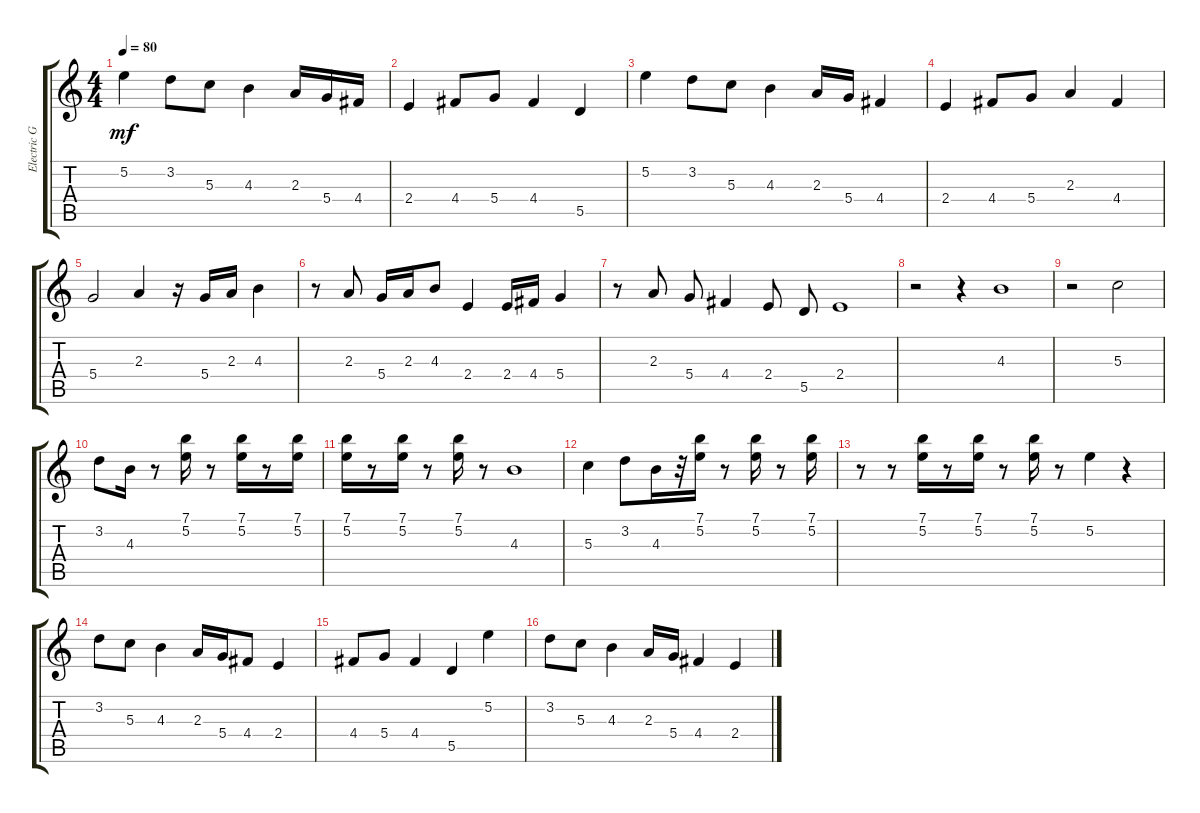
\track ("Electric Guitar 1" "Electric G") {instrument distortionguitar}
\staff {score tabs}
\tuning (E4 B3 G3 D3 A2 E2) {hide}
\ts (4 4)
\tempo 80
\clef g2
\ks c
5.2.4{dy mf instrument distortionguitar} 3.2.8 5.3.8 4.3.4 2.3.16 5.4.16 4.4.16 |
2.4.4 4.4.8 5.4.8 4.4.4 5.5.4 |
5.2.4 3.2.8 5.3.8 4.3.4 2.3.16 5.4.16 4.4.4 |
2.4.4 4.4.8 5.4.8 2.3.4 4.4.4 |
5.4.2 2.3.4 r.16 5.4.16 2.3.16 4.3.4 |
r.8 2.3.8 5.4.16 2.3.16 4.3.8 2.4.4 2.4.16 4.4.16 5.4.4 |
r.8 2.3.8 5.4.8 4.4.4 2.4.8 5.5.8 2.4.1 |
r.2 r.4 4.3.1 |
r.2 5.3.2 |
3.2.8 4.3.16 r.8 (7.1 5.2).16 r.8 (7.1 5.2).16 r.8 (7.1 5.2).16 |
(7.1 5.2).16 r.8 (7.1 5.2).16 r.8 (7.1 5.2).16 r.8 4.3.1 |
5.3.4 3.2.8 4.3.16 r.32 (7.1 5.2).16 r.8 (7.1 5.2).16 r.8 (7.1 5.2).16 |
r.8 r.8 (7.1 5.2).16 r.8 (7.1 5.2).16 r.8 (7.1 5.2).16 r.8 5.2.4 r.4 |
3.2.8 5.3.8 4.3.4 2.3.16 5.4.16 4.4.8 2.4.4 |
4.4.8 5.4.8 4.4.4 5.5.4 5.2.4 |
3.2.8 5.3.8 4.3.4 2.3.16 5.4.16 4.4.4 2.4.4
